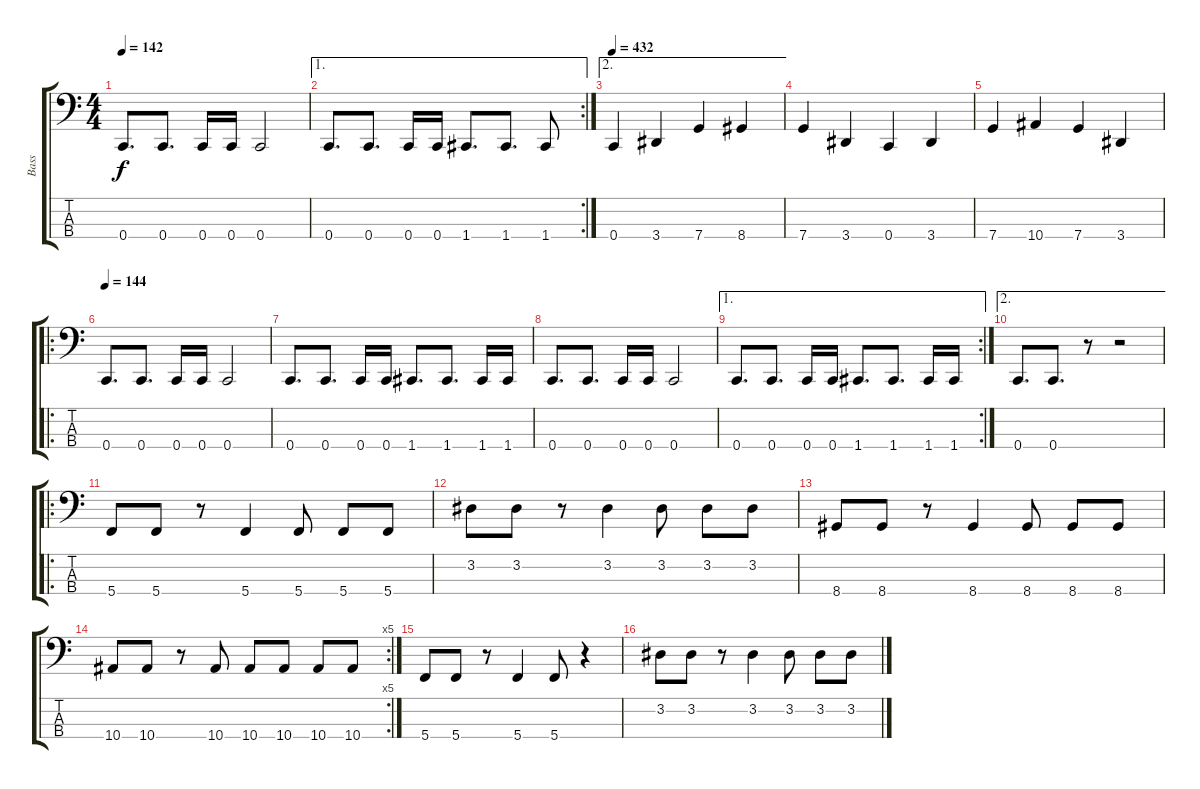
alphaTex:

\track ("Bass" "Bass") {instrument electricbassfinger}
\staff {score tabs}
\tuning (F2 C2 G1 C1) {hide}
\ts (4 4)
\tempo 142
\clef f4
\ks c
0.4.8{d dy f} 0.4.8{d} 0.4.16 0.4.16 0.4.2 |
\ae 1
\rc 1
0.4.8{d} 0.4.8{d} 0.4.16 0.4.16 1.4.8{d} 1.4.8{d} 1.4.8 |
\ae 2
\tempo 432
0.4.4 3.4.4 7.4.4 8.4.4 |
7.4.4 3.4.4 0.4.4 3.4.4 |
7.4.4 10.4.4 7.4.4 3.4.4 |
\ro
\tempo 144
0.4.8{d} 0.4.8{d} 0.4.16 0.4.16 0.4.2 |
0.4.8{d} 0.4.8{d} 0.4.16 0.4.16 1.4.8{d} 1.4.8{d} 1.4.16 1.4.16 |
0.4.8{d} 0.4.8{d} 0.4.16 0.4.16 0.4.2 |
\ae 1
\rc 2
0.4.8{d} 0.4.8{d} 0.4.16 0.4.16 1.4.8{d} 1.4.8{d} 1.4.16 1.4.16 |
\ae 2
0.4.8{d} 0.4.8{d} r.8 r.2 |
\ro
5.4.8{instrument electricbassfinger} 5.4.8 r.8 5.4.4 5.4.8 5.4.8 5.4.8 |
3.2.8 3.2.8 r.8 3.2.4 3.2.8 3.2.8 3.2.8 |
8.4.8 8.4.8 r.8 8.4.4 8.4.8 8.4.8 8.4.8 |
\rc 5
10.4.8 10.4.8 r.8 10.4.8 10.4.8 10.4.8 10.4.8 10.4.8 |
5.4.8{instrument electricbassfinger} 5.4.8 r.8 5.4.4 5.4.8 r.4 |
3.2.8 3.2.8 r.8 3.2.4 3.2.8 3.2.8 3.2.8
